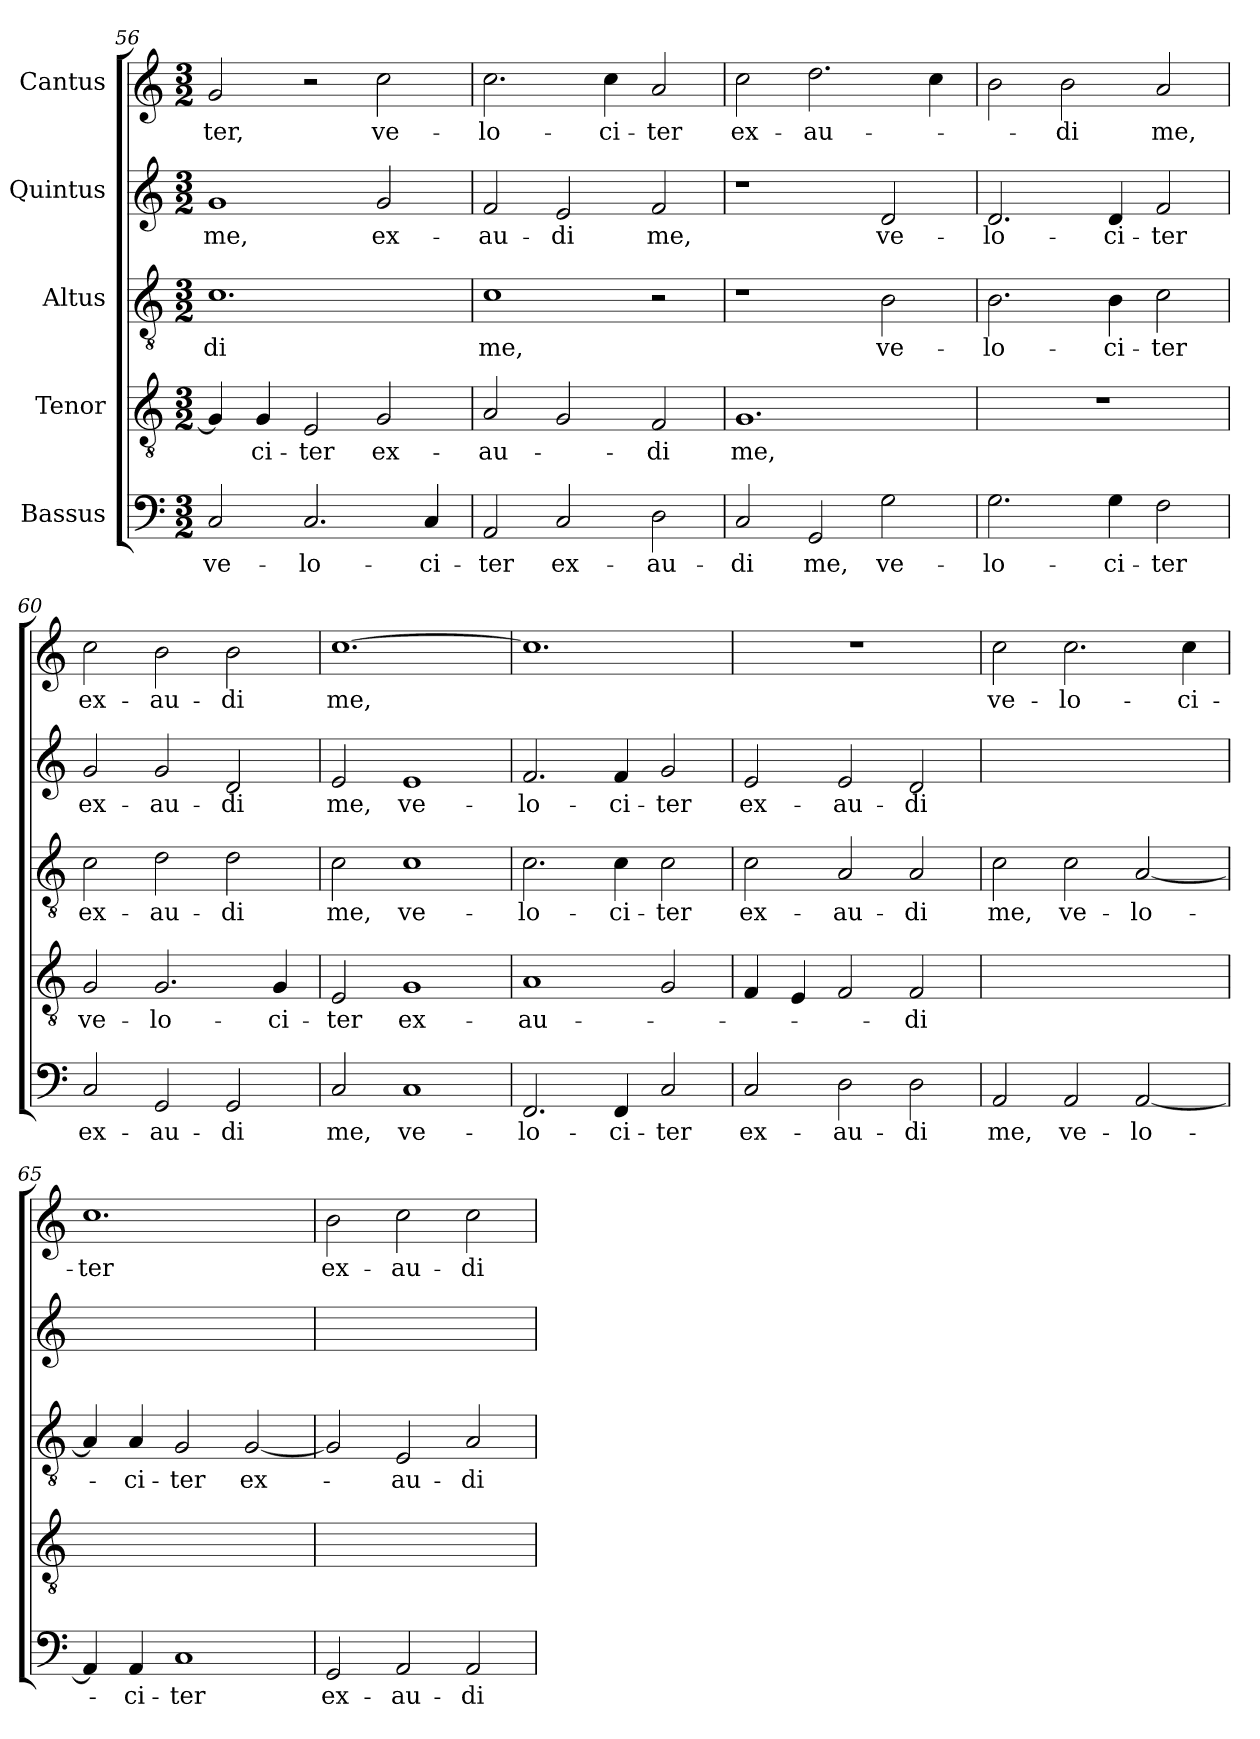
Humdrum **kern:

**kern	**text	**kern	**text	**kern	**text	**kern	**text	**kern	**text
*part5	*part5	*part4	*part4	*part3	*part3	*part2	*part2	*part1	*part1
*staff5	*staff5	*staff4	*staff4	*staff3	*staff3	*staff2	*staff2	*staff1	*staff1
*I"Bassus	*	*I"Tenor	*	*I"Altus	*	*I"Quintus	*	*I"Cantus	*
*clefF4	*	*clefGv2	*	*clefGv2	*	*clefG2	*	*clefG2	*
*k[]	*	*k[]	*	*k[]	*	*k[]	*	*k[]	*
*M3/2	*	*M3/2	*	*M3/2	*	*M3/2	*	*M3/2	*
=56	=56	=56	=56	=56	=56	=56	=56	=56	=56
!	!LO:LY:b	!	!	!	!LO:LY:b	!	!LO:LY:b	!	!LO:LY:b
2C/	ve-	4G/]	.	1.c	-di	1g	me,	2g/	-ter,
!	!	!	!LO:LY:b	!	!	!	!	!	!
.	.	4G/	-ci-	.	.	.	.	.	.
!	!LO:LY:b	!	!LO:LY:b	!	!	!	!	!	!
2.C/	-lo-	2E/	-ter	.	.	.	.	2r	.
!	!	!	!LO:LY:b	!	!	!	!LO:LY:b	!	!LO:LY:b
.	.	2G/	ex-	.	.	2g/	ex-	2cc\	ve-
!	!LO:LY:b	!	!	!	!	!	!	!	!
4C/	-ci-	.	.	.	.	.	.	.	.
!!LO:LB:g=z
=57	=57	=57	=57	=57	=57	=57	=57	=57	=57
!	!LO:LY:b	!	!LO:LY:b	!	!LO:LY:b	!	!LO:LY:b	!	!LO:LY:b
2AA/	-ter	2A/	-au-	1c	me,	2f/	-au-	2.cc\	-lo-
!	!LO:LY:b	!	!	!	!	!	!LO:LY:b	!	!
2C/	ex-	2G/	.	.	.	2e/	-di	.	.
!	!	!	!	!	!	!	!	!	!LO:LY:b
.	.	.	.	.	.	.	.	4cc\	-ci-
!	!LO:LY:b	!	!LO:LY:b	!	!	!	!LO:LY:b	!	!LO:LY:b
2D\	-au-	2F/	-di	2r	.	2f/	me,	2a/	-ter
=58	=58	=58	=58	=58	=58	=58	=58	=58	=58
!	!LO:LY:b	!	!LO:LY:b	!	!	!	!	!	!LO:LY:b
2C/	-di	1.G	me,	1r	.	1r	.	2cc\	ex-
!	!LO:LY:b	!	!	!	!	!	!	!	!LO:LY:b
2GG/	me,	.	.	.	.	.	.	2.dd\	-au-
!	!LO:LY:b	!	!	!	!LO:LY:b	!	!LO:LY:b	!	!
2G\	ve-	.	.	2B\	ve-	2d/	ve-	.	.
.	.	.	.	.	.	.	.	4cc\	.
=59	=59	=59	=59	=59	=59	=59	=59	=59	=59
!	!LO:LY:b	!	!	!	!LO:LY:b	!	!LO:LY:b	!	!
2.G\	-lo-	1.r	.	2.B\	-lo-	2.d/	-lo-	2b\	.
!	!	!	!	!	!	!	!	!	!LO:LY:b
.	.	.	.	.	.	.	.	2b\	-di
!	!LO:LY:b	!	!	!	!LO:LY:b	!	!LO:LY:b	!	!
4G\	-ci-	.	.	4B\	-ci-	4d/	-ci-	.	.
!	!LO:LY:b	!	!	!	!LO:LY:b	!	!LO:LY:b	!	!LO:LY:b
2F\	-ter	.	.	2c\	-ter	2f/	-ter	2a/	me,
=60	=60	=60	=60	=60	=60	=60	=60	=60	=60
!	!LO:LY:b	!	!LO:LY:b	!	!LO:LY:b	!	!LO:LY:b	!	!LO:LY:b
2C/	ex-	2G/	ve-	2c\	ex-	2g/	ex-	2cc\	ex-
!	!LO:LY:b	!	!LO:LY:b	!	!LO:LY:b	!	!LO:LY:b	!	!LO:LY:b
2GG/	-au-	2.G/	-lo-	2d\	-au-	2g/	-au-	2b\	-au-
!	!LO:LY:b	!	!	!	!LO:LY:b	!	!LO:LY:b	!	!LO:LY:b
2GG/	-di	.	.	2d\	-di	2d/	-di	2b\	-di
!	!	!	!LO:LY:b	!	!	!	!	!	!
.	.	4G/	-ci-	.	.	.	.	.	.
=61	=61	=61	=61	=61	=61	=61	=61	=61	=61
!	!LO:LY:b	!	!LO:LY:b	!	!LO:LY:b	!	!LO:LY:b	!	!LO:LY:b
2C/	me,	2E/	-ter	2c\	me,	2e/	me,	[1.cc	-me,
!	!LO:LY:b	!	!LO:LY:b	!	!LO:LY:b	!	!LO:LY:b	!	!
1C	ve-	1G	ex-	1c	ve-	1e	ve-	.	.
=62	=62	=62	=62	=62	=62	=62	=62	=62	=62
!	!LO:LY:b	!	!LO:LY:b	!	!LO:LY:b	!	!LO:LY:b	!	!
2.FF/	-lo-	1A	-au-	2.c\	-lo-	2.f/	-lo-	1.cc]	.
!	!LO:LY:b	!	!	!	!LO:LY:b	!	!LO:LY:b	!	!
4FF/	-ci-	.	.	4c\	-ci-	4f/	-ci-	.	.
!	!LO:LY:b	!	!	!	!LO:LY:b	!	!LO:LY:b	!	!
2C/	-ter	2G/	.	2c\	-ter	2g/	-ter	.	.
!!LO:LB:g=z
=63	=63	=63	=63	=63	=63	=63	=63	=63	=63
!	!LO:LY:b	!	!	!	!LO:LY:b	!	!LO:LY:b	!	!
2C/	ex-	4F/	.	2c\	ex-	2e/	ex-	1.r	.
.	.	4E/	.	.	.	.	.	.	.
!	!LO:LY:b	!	!	!	!LO:LY:b	!	!LO:LY:b	!	!
2D\	-au-	2F/	.	2A/	-au-	2e/	-au-	.	.
!	!LO:LY:b	!	!LO:LY:b	!	!LO:LY:b	!	!LO:LY:b	!	!
2D\	-di	2F/	di	2A/	-di	2d/	-di	.	.
=64	=64	=64	=64	=64	=64	=64	=64	=64	=64
!	!LO:LY:b	!	!LO:LY:b	!	!LO:LY:b	!	!LO:LY:b	!	!LO:LY:b
2AA/	me,	[1.Eyy	me.	2c\	me,	[1.eyy	me.	2cc\	ve-
!	!LO:LY:b	!	!	!	!LO:LY:b	!	!	!	!LO:LY:b
2AA/	ve-	.	.	2c\	ve-	.	.	2.cc\	-lo-
!	!LO:LY:b	!	!	!	!LO:LY:b	!	!	!	!
[2AA/	-lo-	.	.	[2A/	-lo-	.	.	.	.
!	!	!	!	!	!	!	!	!	!LO:LY:b
.	.	.	.	.	.	.	.	4cc\	-ci-
=65	=65	=65	=65	=65	=65	=65	=65	=65	=65
!	!	!	!	!	!	!	!	!	!LO:LY:b
4AA/]	.	1.Eyy_	.	4A/]	.	1.eyy_	.	1.cc	-ter
!	!LO:LY:b	!	!	!	!LO:LY:b	!	!	!	!
4AA/	-ci-	.	.	4A/	-ci-	.	.	.	.
!	!LO:LY:b	!	!	!	!LO:LY:b	!	!	!	!
1C	-ter	.	.	2G/	-ter	.	.	.	.
!	!	!	!	!	!LO:LY:b	!	!	!	!
.	.	.	.	[2G	ex-	.	.	.	.
=66	=66	=66	=66	=66	=66	=66	=66	=66	=66
!	!LO:LY:b	!	!	!	!	!	!	!	!LO:LY:b
2GG/	ex-	1.Eyy_	.	2G/]	.	1.eyy_	.	2b\	ex-
!	!LO:LY:b	!	!	!	!LO:LY:b	!	!	!	!LO:LY:b
2AA/	-au-	.	.	2E/	-au-	.	.	2cc\	-au-
!	!LO:LY:b	!	!	!	!LO:LY:b	!	!	!	!LO:LY:b
2AA/	-di	.	.	2A/	-di	.	.	2cc\	-di
=	=	=	=	=	=	=	=	=	=
*-	*-	*-	*-	*-	*-	*-	*-	*-	*-
